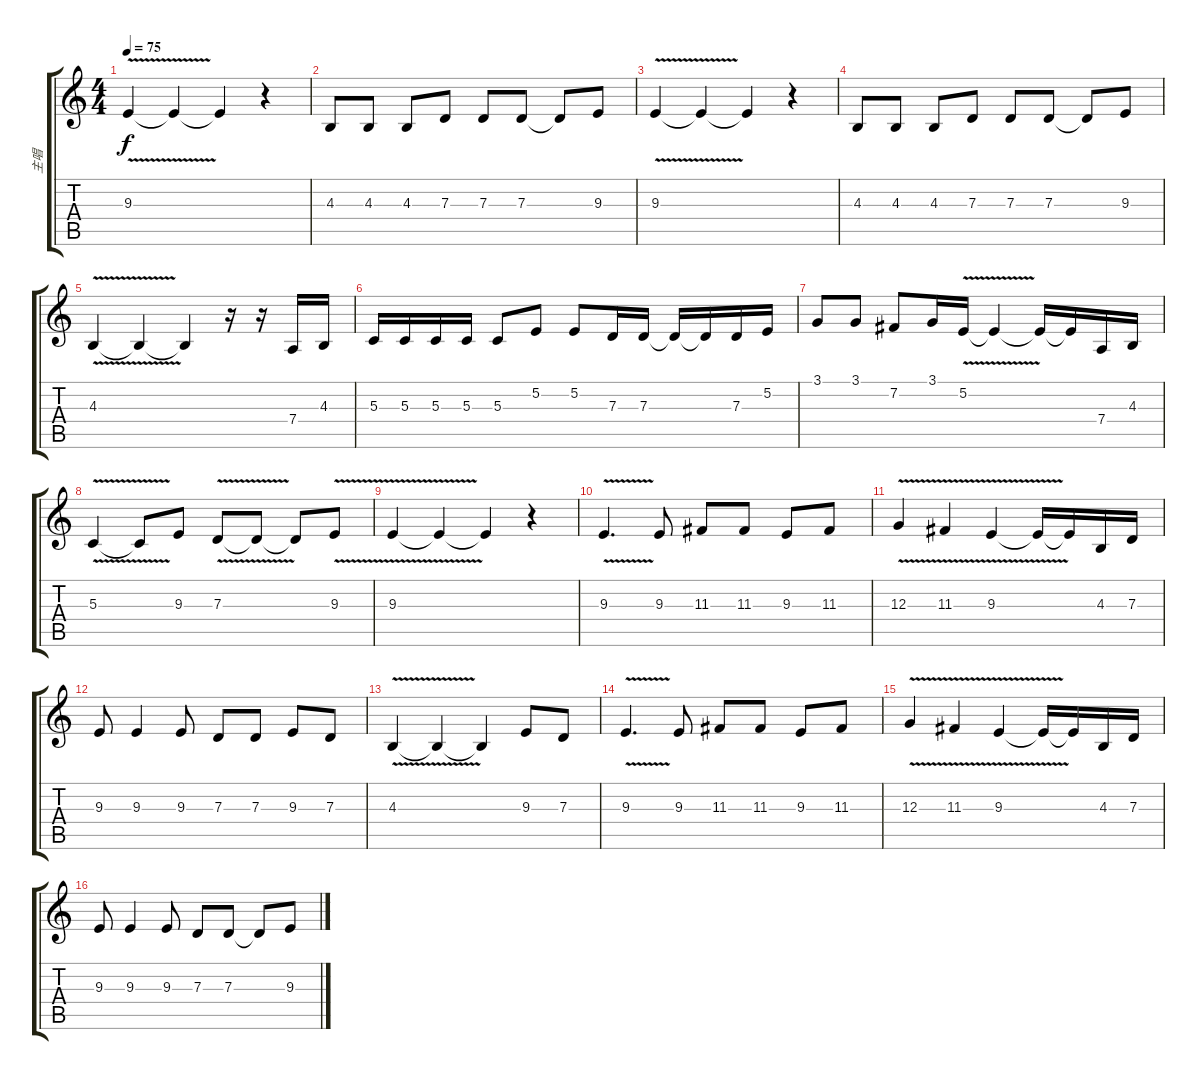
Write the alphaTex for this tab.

\track ("主唱" "主唱") {instrument sopranosax}
\staff {score tabs}
\tuning (E4 B3 G3 D3 A2 E2) {hide}
\ts (4 4)
\tempo 75
\clef g2
\ks c
9.3{v}.4{dy f} 9.3{t}.4 9.3{t}.4 r.4 |
4.3.8 4.3.8 4.3.8 7.3.8 7.3.8 7.3.8 7.3{t}.8 9.3.8 |
9.3{v}.4 9.3{t}.4 9.3{t}.4 r.4 |
4.3.8 4.3.8 4.3.8 7.3.8 7.3.8 7.3.8 7.3{t}.8 9.3.8 |
4.3{v}.4 4.3{t}.4 4.3{t}.4 r.16 r.16 7.4.16 4.3.16 |
5.3.16 5.3.16 5.3.16 5.3.16 5.3.8 5.2.8 5.2.8 7.3.16 7.3.16 7.3{t}.16 7.3{t}.16 7.3.16 5.2.16 |
3.1.8 3.1.8 7.2.8 3.1.16 5.2{v}.16 5.2{t}.4 5.2{t}.16 5.2{t}.16 7.4.16 4.3.16 |
5.3{v}.4 5.3{t}.8 9.3.8 7.3{v}.8 7.3{t}.8 7.3{t}.8 9.3{v}.8 |
9.3{v}.4 9.3{t}.4 9.3{t}.4 r.4 |
9.3{v}.4{d} 9.3.8 11.3.8 11.3.8 9.3.8 11.3.8 |
12.3{v}.4 11.3{v}.4 9.3{v}.4 9.3{t}.16 9.3{t}.16 4.3.16 7.3.16 |
9.3.8 9.3.4 9.3.8 7.3.8 7.3.8 9.3.8 7.3.8 |
4.3{v}.4 4.3{t}.4 4.3{t}.4 9.3.8 7.3.8 |
9.3{v}.4{d} 9.3.8 11.3.8 11.3.8 9.3.8 11.3.8 |
12.3{v}.4 11.3{v}.4 9.3{v}.4 9.3{t}.16 9.3{t}.16 4.3.16 7.3.16 |
9.3.8 9.3.4 9.3.8 7.3.8 7.3.8 7.3{t}.8 9.3.8
